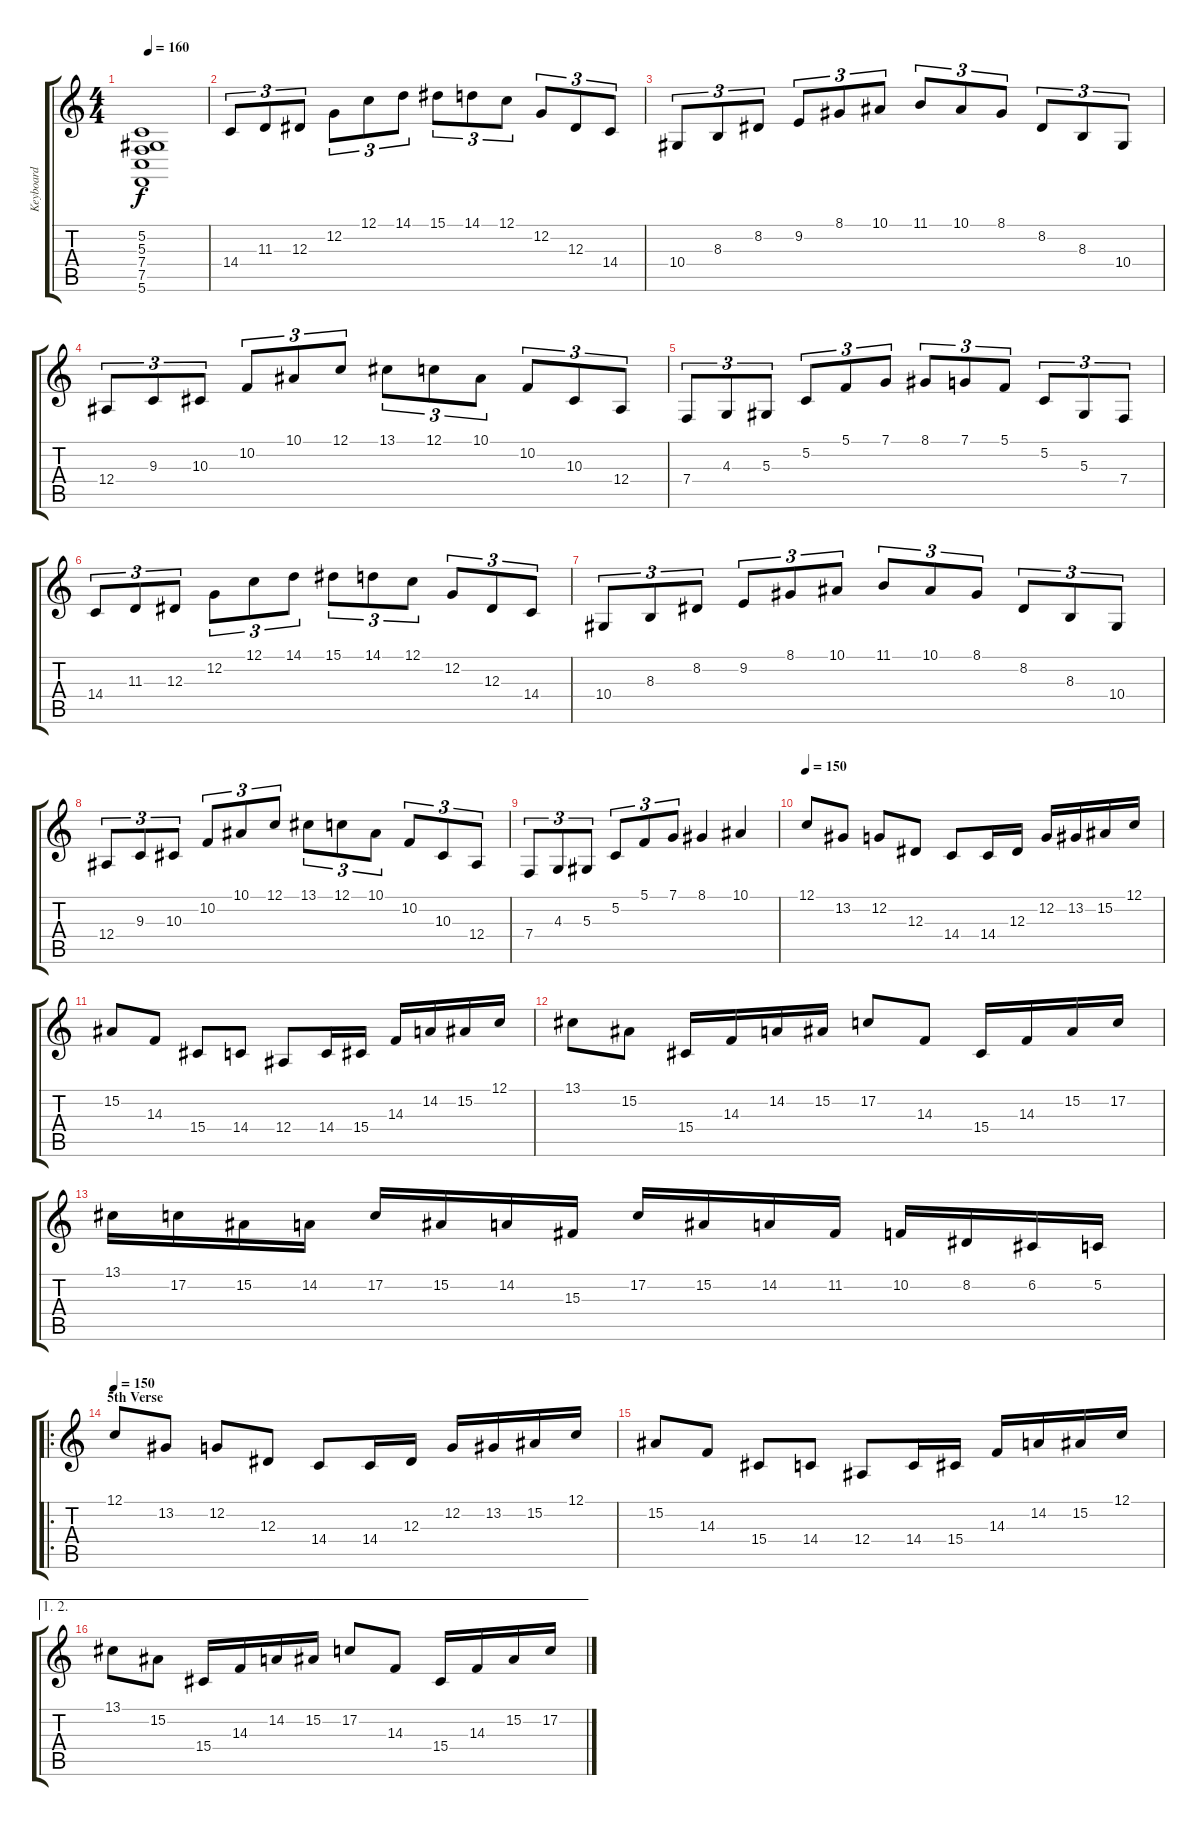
\track ("Keyboard" "Keyboard") {instrument fx5brightness}
\staff {score tabs}
\tuning (C4 G3 Eb3 Bb2 F2 C2) {hide}
\ts (4 4)
\tempo 160
\clef g2
\ks c
(5.2 5.3 7.4 7.5 5.6).1{dy f} |
14.4.8{tu (3 2) volume 13 instrument fx5brightness} 11.3.8{tu (3 2)} 12.3.8{tu (3 2)} 12.2.8{tu (3 2)} 12.1.8{tu (3 2)} 14.1.8{tu (3 2)} 15.1.8{tu (3 2)} 14.1.8{tu (3 2)} 12.1.8{tu (3 2)} 12.2.8{tu (3 2)} 12.3.8{tu (3 2)} 14.4.8{tu (3 2)} |
10.4.8{tu (3 2)} 8.3.8{tu (3 2)} 8.2.8{tu (3 2)} 9.2.8{tu (3 2)} 8.1.8{tu (3 2)} 10.1.8{tu (3 2)} 11.1.8{tu (3 2)} 10.1.8{tu (3 2)} 8.1.8{tu (3 2)} 8.2.8{tu (3 2)} 8.3.8{tu (3 2)} 10.4.8{tu (3 2)} |
12.4.8{tu (3 2)} 9.3.8{tu (3 2)} 10.3.8{tu (3 2)} 10.2.8{tu (3 2)} 10.1.8{tu (3 2)} 12.1.8{tu (3 2)} 13.1.8{tu (3 2)} 12.1.8{tu (3 2)} 10.1.8{tu (3 2)} 10.2.8{tu (3 2)} 10.3.8{tu (3 2)} 12.4.8{tu (3 2)} |
7.4.8{tu (3 2)} 4.3.8{tu (3 2)} 5.3.8{tu (3 2)} 5.2.8{tu (3 2)} 5.1.8{tu (3 2)} 7.1.8{tu (3 2)} 8.1.8{tu (3 2)} 7.1.8{tu (3 2)} 5.1.8{tu (3 2)} 5.2.8{tu (3 2)} 5.3.8{tu (3 2)} 7.4.8{tu (3 2)} |
14.4.8{tu (3 2)} 11.3.8{tu (3 2)} 12.3.8{tu (3 2)} 12.2.8{tu (3 2)} 12.1.8{tu (3 2)} 14.1.8{tu (3 2)} 15.1.8{tu (3 2)} 14.1.8{tu (3 2)} 12.1.8{tu (3 2)} 12.2.8{tu (3 2)} 12.3.8{tu (3 2)} 14.4.8{tu (3 2)} |
10.4.8{tu (3 2)} 8.3.8{tu (3 2)} 8.2.8{tu (3 2)} 9.2.8{tu (3 2)} 8.1.8{tu (3 2)} 10.1.8{tu (3 2)} 11.1.8{tu (3 2)} 10.1.8{tu (3 2)} 8.1.8{tu (3 2)} 8.2.8{tu (3 2)} 8.3.8{tu (3 2)} 10.4.8{tu (3 2)} |
12.4.8{tu (3 2)} 9.3.8{tu (3 2)} 10.3.8{tu (3 2)} 10.2.8{tu (3 2)} 10.1.8{tu (3 2)} 12.1.8{tu (3 2)} 13.1.8{tu (3 2)} 12.1.8{tu (3 2)} 10.1.8{tu (3 2)} 10.2.8{tu (3 2)} 10.3.8{tu (3 2)} 12.4.8{tu (3 2)} |
7.4.8{tu (3 2)} 4.3.8{tu (3 2)} 5.3.8{tu (3 2)} 5.2.8{tu (3 2)} 5.1.8{tu (3 2)} 7.1.8{tu (3 2)} 8.1.4 10.1.4 |
\tempo 150
12.1.8 13.2.8 12.2.8 12.3.8 14.4.8 14.4.16 12.3.16 12.2.16 13.2.16 15.2.16 12.1.16 |
15.2.8 14.3.8 15.4.8 14.4.8 12.4.8 14.4.16 15.4.16 14.3.16 14.2.16 15.2.16 12.1.16 |
13.1.8 15.2.8 15.4.16 14.3.16 14.2.16 15.2.16 17.2.8 14.3.8 15.4.16 14.3.16 15.2.16 17.2.16 |
13.1.16 17.2.16 15.2.16 14.2.16 17.2.16 15.2.16 14.2.16 15.3.16 17.2.16 15.2.16 14.2.16 11.2.16 10.2.16 8.2.16 6.2.16 5.2.16 |
\ro
\section ("" "5th Verse")
\tempo 150
12.1.8 13.2.8 12.2.8 12.3.8 14.4.8 14.4.16 12.3.16 12.2.16 13.2.16 15.2.16 12.1.16 |
15.2.8 14.3.8 15.4.8 14.4.8 12.4.8 14.4.16 15.4.16 14.3.16 14.2.16 15.2.16 12.1.16 |
\ae (1 2)
13.1.8 15.2.8 15.4.16 14.3.16 14.2.16 15.2.16 17.2.8 14.3.8 15.4.16 14.3.16 15.2.16 17.2.16
